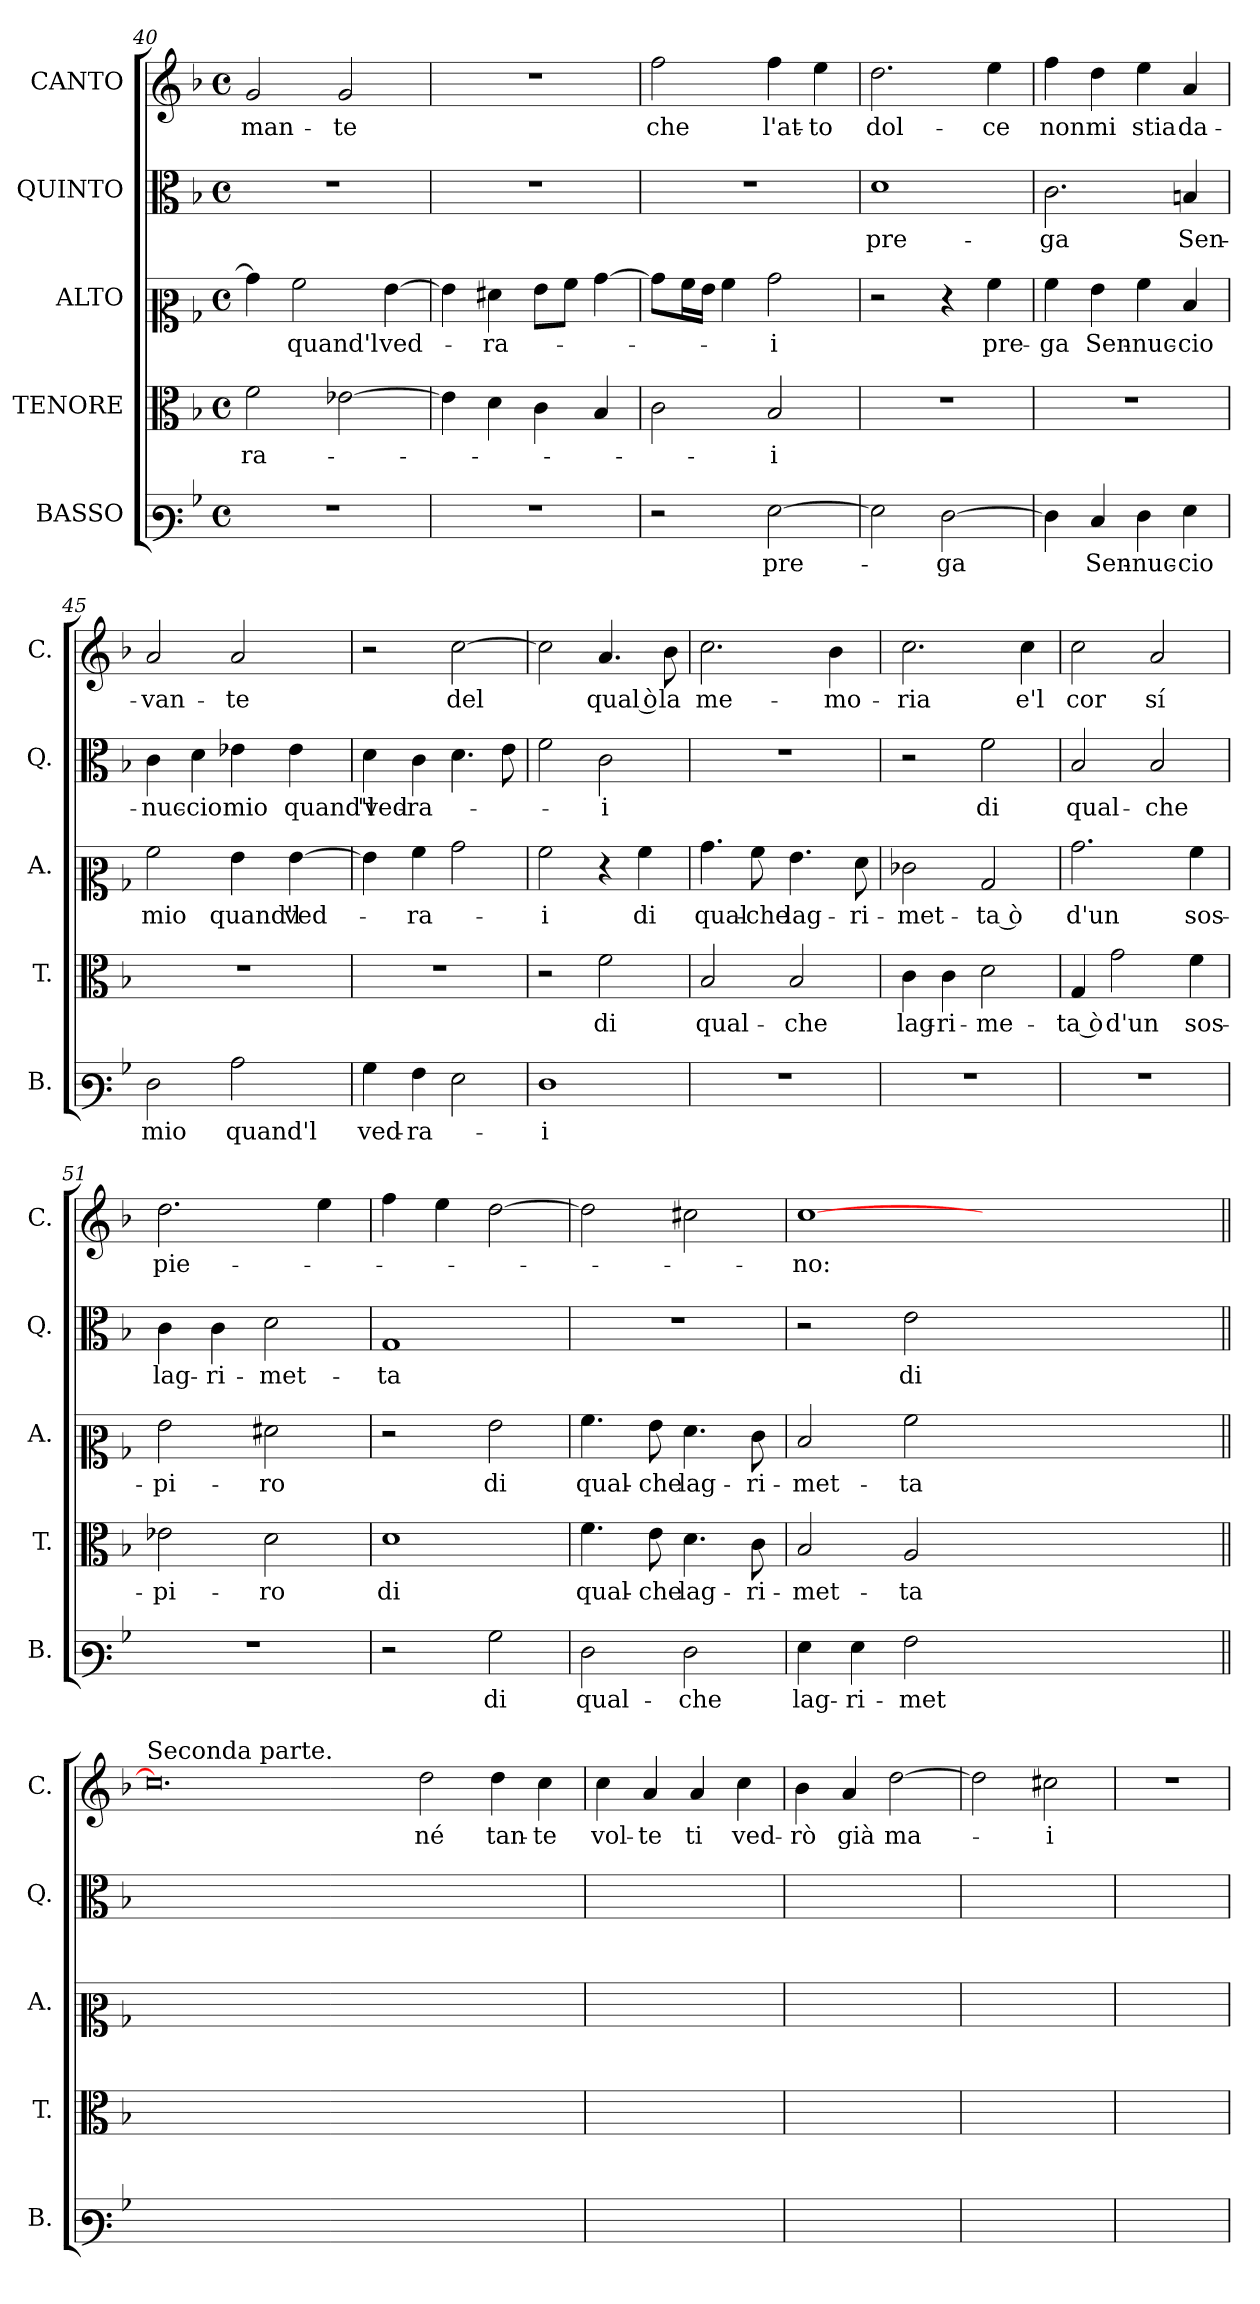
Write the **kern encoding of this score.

**kern	**text	**kern	**text	**kern	**text	**kern	**text	**kern	**text
*part5	*part5	*part4	*part4	*part3	*part3	*part2	*part2	*part1	*part1
*staff5	*staff5	*staff4	*staff4	*staff3	*staff3	*staff2	*staff2	*staff1	*staff1
*I"BASSO	*	*I"TENORE	*	*I"ALTO	*	*I"QUINTO	*	*I"CANTO	*
*I'B.	*	*I'T.	*	*I'A.	*	*I'Q.	*	*I'C.	*
*clefF3	*	*clefC3	*	*clefC2	*	*clefC3	*	*clefG2	*
*k[b-]	*	*k[b-]	*	*k[b-]	*	*k[b-]	*	*k[b-]	*
*F:	*	*F:	*	*F:	*	*F:	*	*F:	*
*M4/4	*	*M4/4	*	*M4/4	*	*M4/4	*	*M4/4	*
*met(c)	*	*met(c)	*	*met(c)	*	*met(c)	*	*met(c)	*
=40	=40	=40	=40	=40	=40	=40	=40	=40	=40
1r	.	2f	-ra-	4b-]	.	1r	.	2g	-man-
.	.	.	.	2a	quand'l	.	.	.	.
.	.	[2e-	.	.	.	.	.	2g	-te
.	.	.	.	[4g	ved-	.	.	.	.
=41	=41	=41	=41	=41	=41	=41	=41	=41	=41
1r	.	4e-]	.	4g]	.	1r	.	1r	.
.	.	4d	.	4f#	-ra-	.	.	.	.
.	.	4c	.	8gL	.	.	.	.	.
.	.	.	.	8aJ	.	.	.	.	.
.	.	4B-	.	[4b-	.	.	.	.	.
=42	=42	=42	=42	=42	=42	=42	=42	=42	=42
2r	.	2c	.	8b-L]	.	1r	.	2ff	che
.	.	.	.	16aL	.	.	.	.	.
.	.	.	.	16gJJ	.	.	.	.	.
.	.	.	.	4a	.	.	.	.	.
[2G	pre-	2B-	-i	2b-	-i	.	.	4ff	l'at-
.	.	.	.	.	.	.	.	4ee	-to
=43	=43	=43	=43	=43	=43	=43	=43	=43	=43
2G]	.	1r	.	2r	.	1d	pre-	2.dd	dol-
[2F	-ga	.	.	4r	.	.	.	.	.
.	.	.	.	4a	pre-	.	.	4ee	-ce
!!LO:LB:g=z
=44	=44	=44	=44	=44	=44	=44	=44	=44	=44
4F]	.	1r	.	4a	-ga	2.c	-ga	4ff	non
4E	Sen-	.	.	4g	Sen-	.	.	4dd	mi
4F	-nuc-	.	.	4a	-nuc-	.	.	4ee	stia
4G	-cio	.	.	4d	-cio	4B	Sen-	4a	da-
=45	=45	=45	=45	=45	=45	=45	=45	=45	=45
2F	mio	1r	.	2a	mio	4c	-nuc-	2a	-van-
.	.	.	.	.	.	4d	-cio	.	.
2c	quand'l	.	.	4g	quand'l	4e-	mio	2a	-te
.	.	.	.	[4g	ved-	4e-	quand'l	.	.
=46	=46	=46	=46	=46	=46	=46	=46	=46	=46
4B-	ved-	1r	.	4g]	.	4d	'ved-	2r	.
4A	-ra-	.	.	4a	-ra-	4c	-ra-	.	.
2G	.	.	.	2b-	.	4.d	.	[2cc	del
.	.	.	.	.	.	8e	.	.	.
=47	=47	=47	=47	=47	=47	=47	=47	=47	=47
1F	-i	2r	.	2a	-i	2f	.	2cc]	.
.	.	2f	di	4r	.	2c	-i	4.a	qual ò
.	.	.	.	4a	di	.	.	.	.
.	.	.	.	.	.	.	.	8b-	la
!!LO:PB:g=z
=48	=48	=48	=48	=48	=48	=48	=48	=48	=48
1r	.	2B-	qual-	4.b-	qual-	1r	.	2.cc	me-
.	.	.	.	8a	-che	.	.	.	.
.	.	2B-	-che	4.g	lag-	.	.	.	.
.	.	.	.	.	.	.	.	4b-	-mo-
.	.	.	.	8f	-ri-	.	.	.	.
=49	=49	=49	=49	=49	=49	=49	=49	=49	=49
1r	.	4c	lag-	2e-	-met-	2r	.	2.cc	-ria
.	.	4c	-ri-	.	.	.	.	.	.
.	.	2d	-me-	2B-	-ta ò	2f	di	.	.
.	.	.	.	.	.	.	.	4cc	e'l
=50	=50	=50	=50	=50	=50	=50	=50	=50	=50
1r	.	4G	-ta ò	2.b-	d'un	2B-	qual-	2cc	cor
.	.	2g	d'un	.	.	.	.	.	.
.	.	.	.	.	.	2B-	-che	2a	sí
.	.	4f	sos-	4a	sos-	.	.	.	.
=51	=51	=51	=51	=51	=51	=51	=51	=51	=51
1r	.	2e-	-pi-	2g	-pi-	4c	lag-	2.dd	pie-
.	.	.	.	.	.	4c	-ri-	.	.
.	.	2d	-ro	2f#	-ro	2d	-met-	.	.
.	.	.	.	.	.	.	.	4ee	.
=52	=52	=52	=52	=52	=52	=52	=52	=52	=52
2r	.	1d	di	2r	.	1G	-ta	4ff	.
.	.	.	.	.	.	.	.	4ee	.
2B-	di	.	.	2g	di	.	.	[2dd	.
=53	=53	=53	=53	=53	=53	=53	=53	=53	=53
2F	qual-	4.f	qual-	4.a	qual-	1r	.	2dd]	.
.	.	8e	-che	8g	-che	.	.	.	.
2F	-che	4.d	lag-	4.f	lag-	.	.	2cc#	.
.	.	8c	-ri-	8e	-ri-	.	.	.	.
=54	=54	=54	=54	=54	=54	=54	=54	=54	=54
4G	lag-	2B-	-met-	2d	-met-	2r	.	[1cc	-no:
4G	-ri-	.	.	.	.	.	.	.	.
2A	-met-	2A	-ta	2a	-ta	2e	di	.	.
0.ryy	.	0.ryy	.	0.ryy	.	0.ryy	.	0.ryy	.
!!LO:LB:g=z
=1||	=1||	=1||	=1||	=1||	=1||	=1||	=1||	=1||	=1||
!	!	!	!	!	!	!	!	!LO:TX:a:t=Seconda parte.	!
1ryy	.	1ryy	.	1ryy	.	1ryy	.	0.cc]	.
0.ryy	.	0.ryy	.	0.ryy	.	0.ryy	.	.	.
.	.	.	.	.	.	.	.	2dd	né
.	.	.	.	.	.	.	.	4dd	tan-
.	.	.	.	.	.	.	.	4cc	-te
=2	=2	=2	=2	=2	=2	=2	=2	=2	=2
1ryy	.	1ryy	.	1ryy	.	1ryy	.	4cc	vol-
.	.	.	.	.	.	.	.	4a	-te
.	.	.	.	.	.	.	.	4a	ti
.	.	.	.	.	.	.	.	4cc	ved-
=3	=3	=3	=3	=3	=3	=3	=3	=3	=3
1ryy	.	1ryy	.	1ryy	.	1ryy	.	4b-	-rò
.	.	.	.	.	.	.	.	4a	già
.	.	.	.	.	.	.	.	[2dd	ma-
=4	=4	=4	=4	=4	=4	=4	=4	=4	=4
1ryy	.	1ryy	.	1ryy	.	1ryy	.	2dd]	.
.	.	.	.	.	.	.	.	2cc#	-i
=5	=5	=5	=5	=5	=5	=5	=5	=5	=5
1ryy	.	1ryy	.	1ryy	.	1ryy	.	1r	.
=	=	=	=	=	=	=	=	=	=
*-	*-	*-	*-	*-	*-	*-	*-	*-	*-
